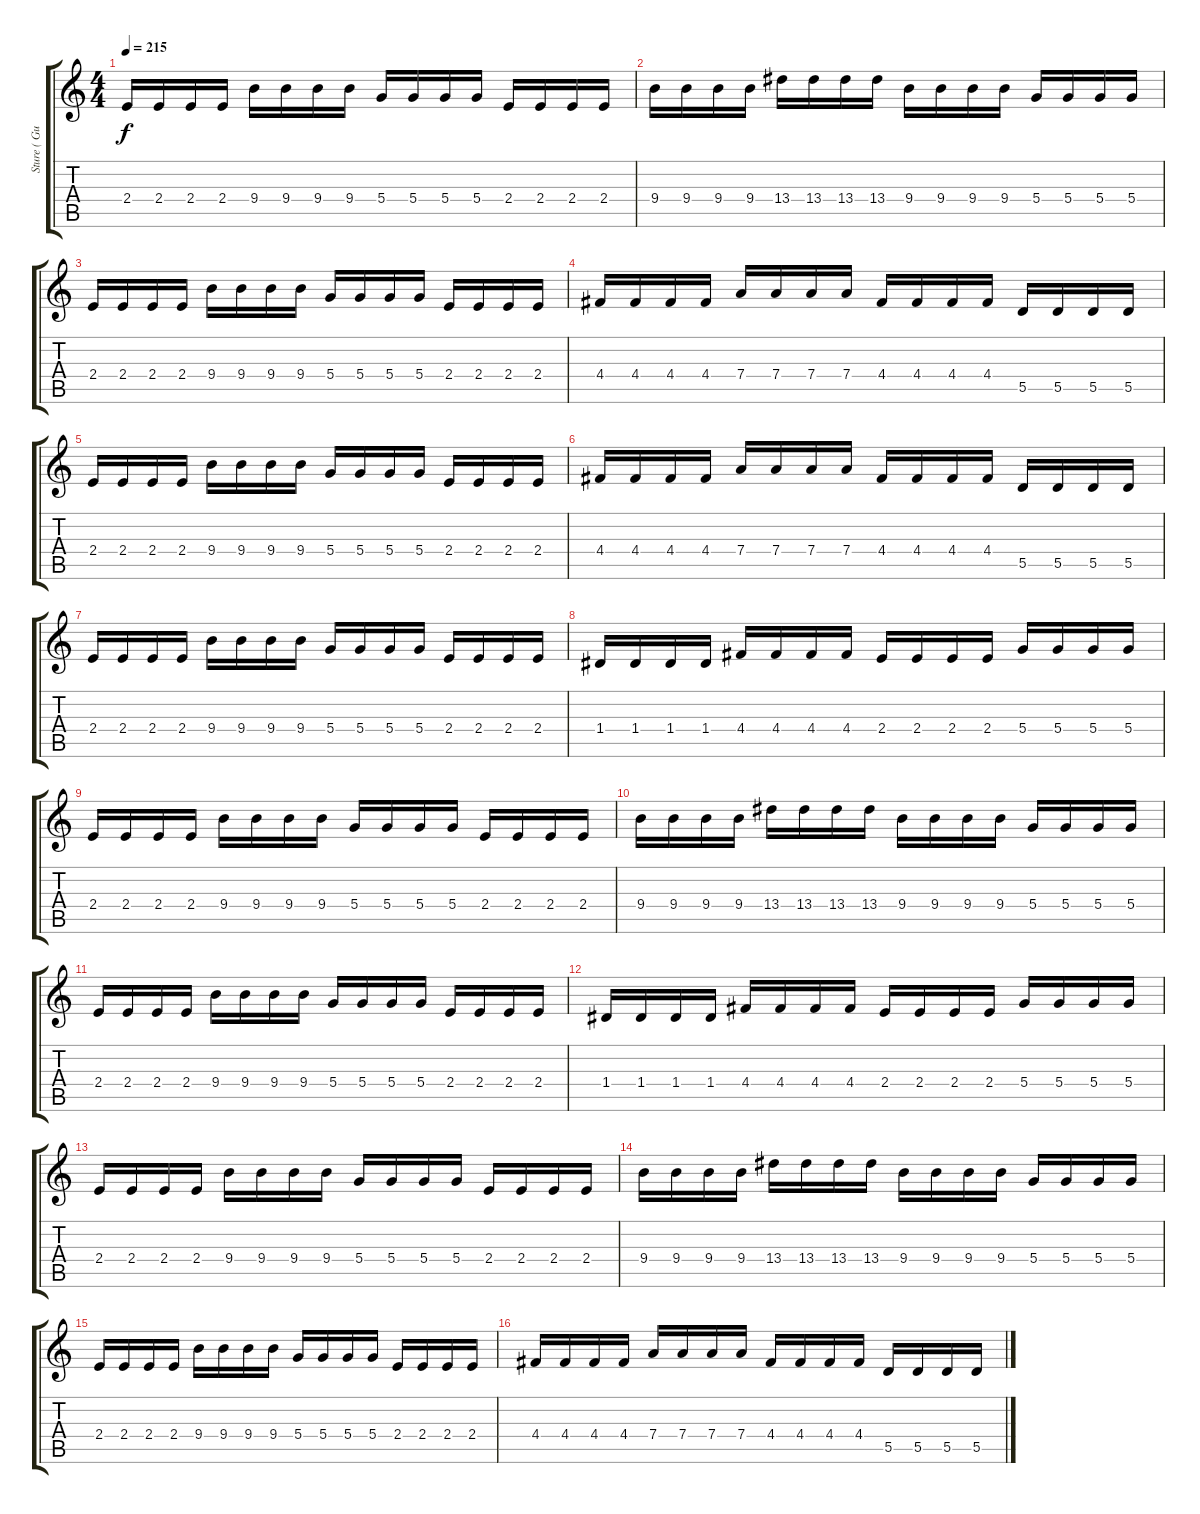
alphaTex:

\track ("Sture ( Guitare 1 )" "Sture ( Gu") {instrument distortionguitar}
\staff {score tabs}
\tuning (E4 B3 G3 D3 A2 E2) {hide}
\ts (4 4)
\tempo 215
\clef g2
\ks c
2.4.16{dy f} 2.4.16 2.4.16 2.4.16 9.4.16 9.4.16 9.4.16 9.4.16 5.4.16 5.4.16 5.4.16 5.4.16 2.4.16 2.4.16 2.4.16 2.4.16 |
9.4.16 9.4.16 9.4.16 9.4.16 13.4.16 13.4.16 13.4.16 13.4.16 9.4.16 9.4.16 9.4.16 9.4.16 5.4.16 5.4.16 5.4.16 5.4.16 |
2.4.16 2.4.16 2.4.16 2.4.16 9.4.16 9.4.16 9.4.16 9.4.16 5.4.16 5.4.16 5.4.16 5.4.16 2.4.16 2.4.16 2.4.16 2.4.16 |
4.4.16 4.4.16 4.4.16 4.4.16 7.4.16 7.4.16 7.4.16 7.4.16 4.4.16 4.4.16 4.4.16 4.4.16 5.5.16 5.5.16 5.5.16 5.5.16 |
2.4.16 2.4.16 2.4.16 2.4.16 9.4.16 9.4.16 9.4.16 9.4.16 5.4.16 5.4.16 5.4.16 5.4.16 2.4.16 2.4.16 2.4.16 2.4.16 |
4.4.16 4.4.16 4.4.16 4.4.16 7.4.16 7.4.16 7.4.16 7.4.16 4.4.16 4.4.16 4.4.16 4.4.16 5.5.16 5.5.16 5.5.16 5.5.16 |
2.4.16 2.4.16 2.4.16 2.4.16 9.4.16 9.4.16 9.4.16 9.4.16 5.4.16 5.4.16 5.4.16 5.4.16 2.4.16 2.4.16 2.4.16 2.4.16 |
1.4.16 1.4.16 1.4.16 1.4.16 4.4.16 4.4.16 4.4.16 4.4.16 2.4.16 2.4.16 2.4.16 2.4.16 5.4.16 5.4.16 5.4.16 5.4.16 |
2.4.16 2.4.16 2.4.16 2.4.16 9.4.16 9.4.16 9.4.16 9.4.16 5.4.16 5.4.16 5.4.16 5.4.16 2.4.16 2.4.16 2.4.16 2.4.16 |
9.4.16 9.4.16 9.4.16 9.4.16 13.4.16 13.4.16 13.4.16 13.4.16 9.4.16 9.4.16 9.4.16 9.4.16 5.4.16 5.4.16 5.4.16 5.4.16 |
2.4.16 2.4.16 2.4.16 2.4.16 9.4.16 9.4.16 9.4.16 9.4.16 5.4.16 5.4.16 5.4.16 5.4.16 2.4.16 2.4.16 2.4.16 2.4.16 |
1.4.16 1.4.16 1.4.16 1.4.16 4.4.16 4.4.16 4.4.16 4.4.16 2.4.16 2.4.16 2.4.16 2.4.16 5.4.16 5.4.16 5.4.16 5.4.16 |
2.4.16 2.4.16 2.4.16 2.4.16 9.4.16 9.4.16 9.4.16 9.4.16 5.4.16 5.4.16 5.4.16 5.4.16 2.4.16 2.4.16 2.4.16 2.4.16 |
9.4.16 9.4.16 9.4.16 9.4.16 13.4.16 13.4.16 13.4.16 13.4.16 9.4.16 9.4.16 9.4.16 9.4.16 5.4.16 5.4.16 5.4.16 5.4.16 |
2.4.16 2.4.16 2.4.16 2.4.16 9.4.16 9.4.16 9.4.16 9.4.16 5.4.16 5.4.16 5.4.16 5.4.16 2.4.16 2.4.16 2.4.16 2.4.16 |
4.4.16 4.4.16 4.4.16 4.4.16 7.4.16 7.4.16 7.4.16 7.4.16 4.4.16 4.4.16 4.4.16 4.4.16 5.5.16 5.5.16 5.5.16 5.5.16
